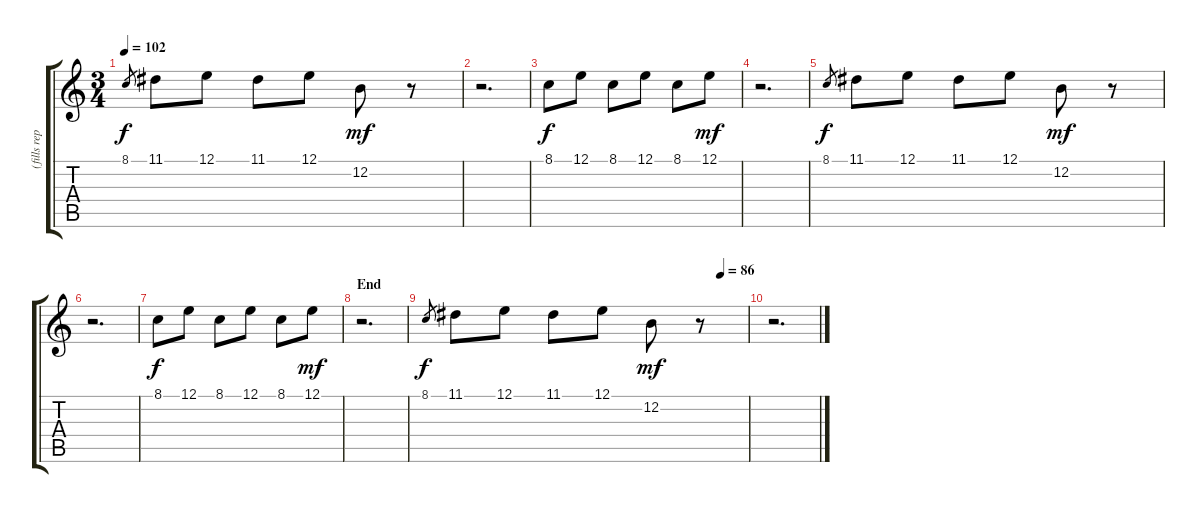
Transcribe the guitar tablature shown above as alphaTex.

\track ("(fills reprise)" "(fills rep") {instrument stringensemble2}
\staff {score tabs}
\tuning (E4 B3 G3 D3 A2 E2) {hide}
\ts (3 4)
\tempo 102
\clef g2
\ks c
8.1.8{gr dy f} 11.1.8 12.1.8 11.1.8 12.1.8 12.2.8{dy mf} r.8 |
r.2{d} |
8.1.8{dy f} 12.1.8 8.1.8 12.1.8 8.1.8 12.1.8{dy mf} |
r.2{d} |
8.1.8{gr dy f} 11.1.8 12.1.8 11.1.8 12.1.8 12.2.8{dy mf} r.8 |
r.2{d} |
8.1.8{dy f} 12.1.8 8.1.8 12.1.8 8.1.8 12.1.8{dy mf} |
\section ("" "End")
r.2{d} |
\tempo (86 0.9166666666666666)
8.1.8{gr dy f} 11.1.8 12.1.8 11.1.8 12.1.8 12.2.8{dy mf} r.8 |
r.2{d}
